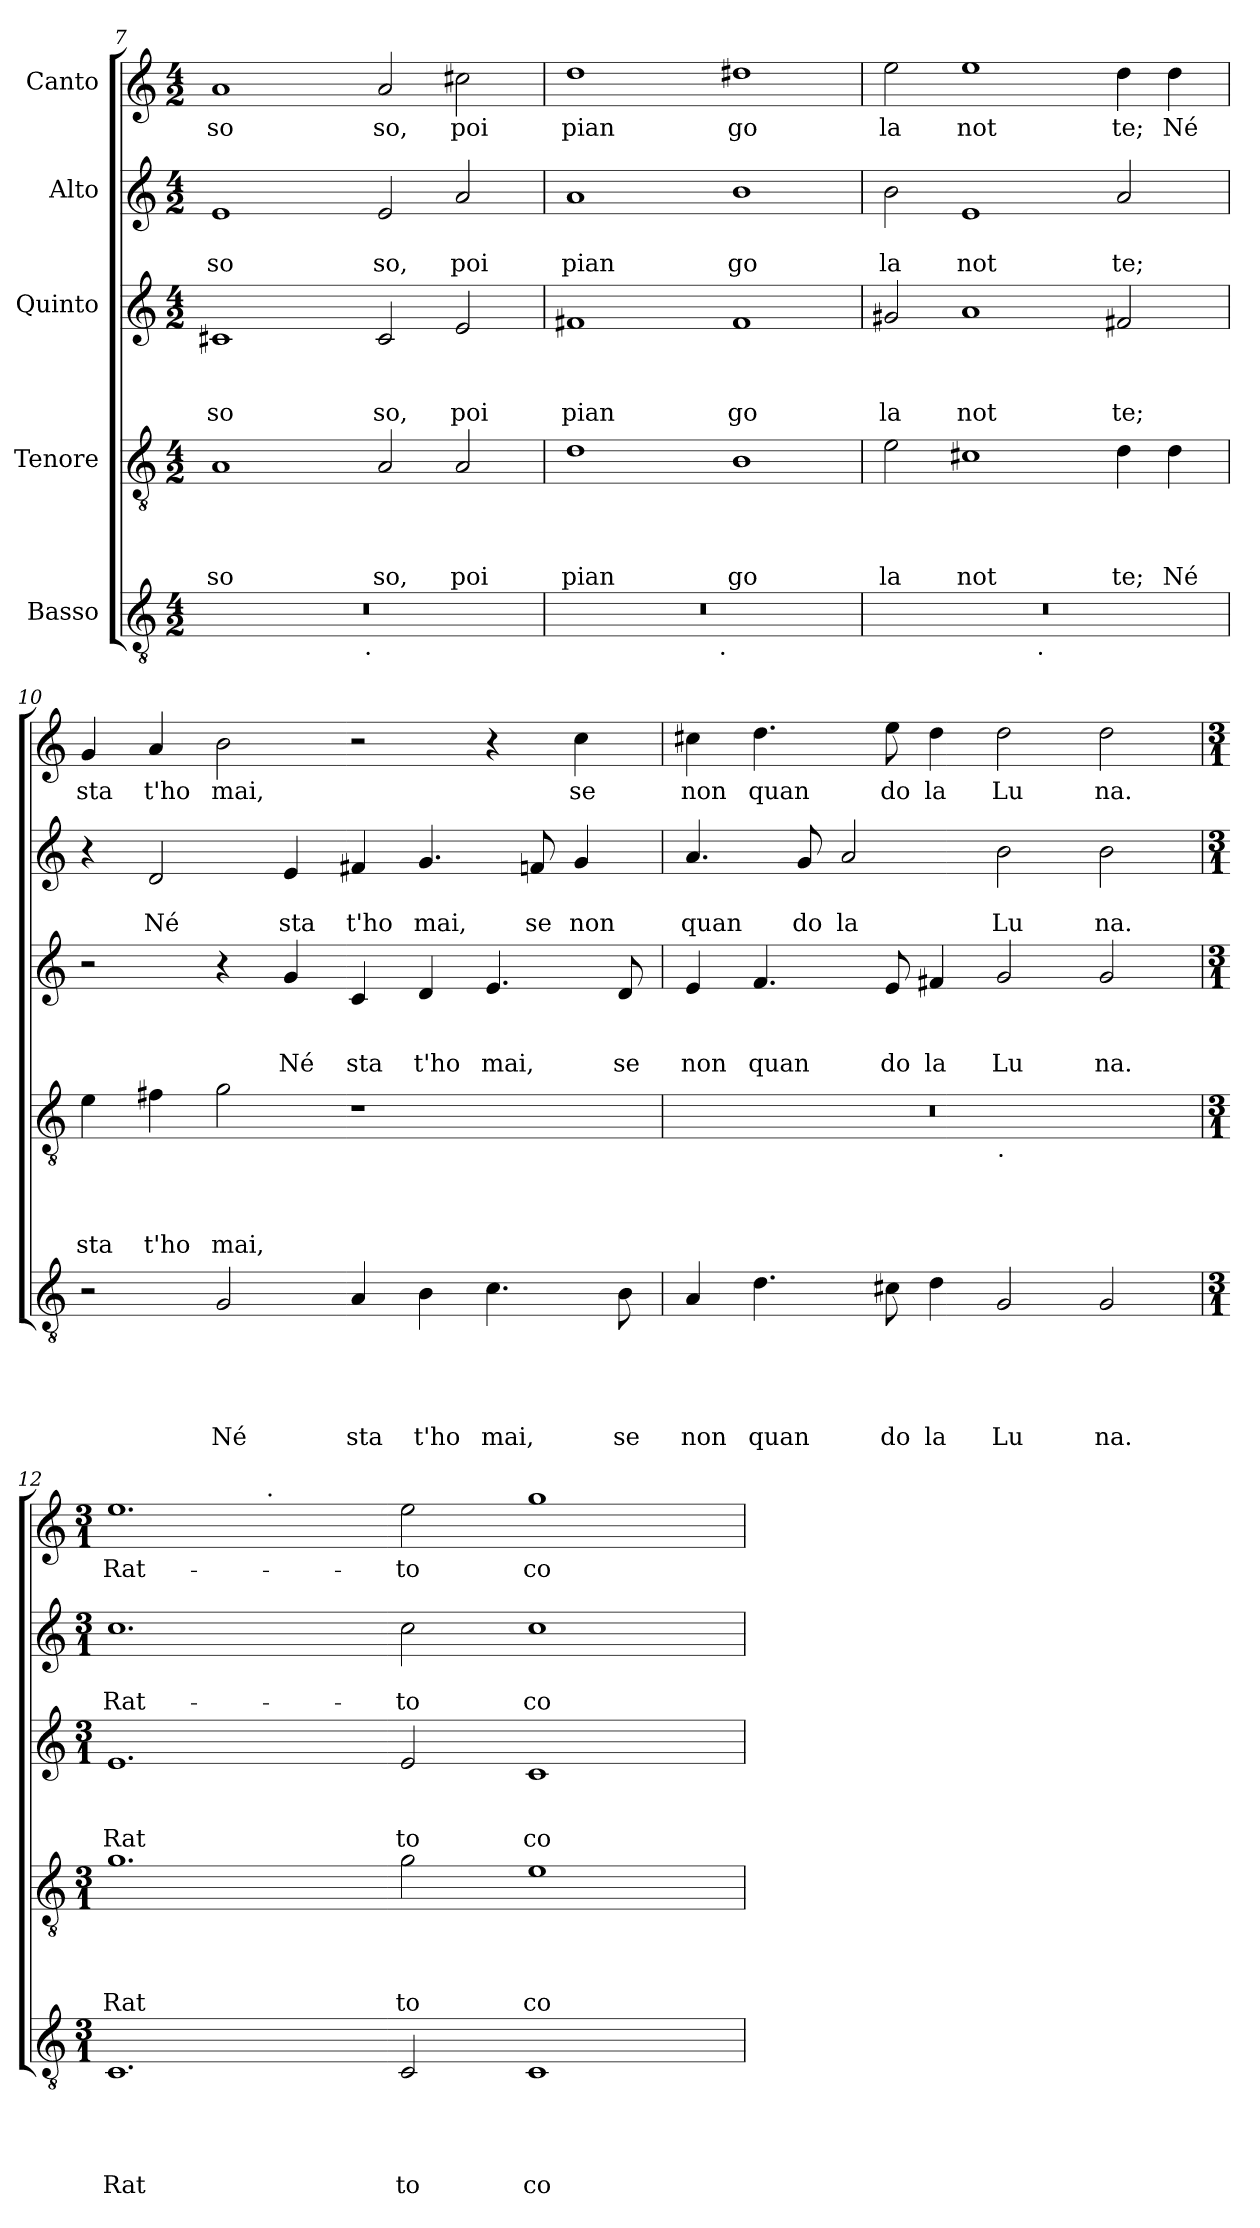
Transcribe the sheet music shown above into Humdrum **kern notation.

**kern	**text	**text	**text	**text	**text	**kern	**text	**text	**text	**text	**kern	**text	**text	**text	**kern	**text	**text	**kern	**text
*part5	*part5	*part5	*part5	*part5	*part5	*part4	*part4	*part4	*part4	*part4	*part3	*part3	*part3	*part3	*part2	*part2	*part2	*part1	*part1
*staff5	*staff5	*staff5	*staff5	*staff5	*staff5	*staff4	*staff4	*staff4	*staff4	*staff4	*staff3	*staff3	*staff3	*staff3	*staff2	*staff2	*staff2	*staff1	*staff1
*I"Basso	*	*	*	*	*	*I"Tenore	*	*	*	*	*I"Quinto	*	*	*	*I"Alto	*	*	*I"Canto	*
*clefGv2	*	*	*	*	*	*clefGv2	*	*	*	*	*clefG2	*	*	*	*clefG2	*	*	*clefG2	*
*k[]	*	*	*	*	*	*k[]	*	*	*	*	*k[]	*	*	*	*k[]	*	*	*k[]	*
*C:	*	*	*	*	*	*C:	*	*	*	*	*C:	*	*	*	*C:	*	*	*C:	*
*M4/2	*	*	*	*	*	*M4/2	*	*	*	*	*M4/2	*	*	*	*M4/2	*	*	*M4/2	*
=7	=7	=7	=7	=7	=7	=7	=7	=7	=7	=7	=7	=7	=7	=7	=7	=7	=7	=7	=7
!	!	!	!	!	!	!	!	!	!	!LO:LY:b	!	!	!	!LO:LY:b	!	!	!LO:LY:b	!	!LO:LY:b
*^	*	*	*	*	*	*	*	*	*	*	*	*	*	*	*	*	*	*	*
0r	2ryy	.	.	.	.	.	1A	.	.	.	so	1c#X	.	.	so	1e	.	so	1a	so
.	4...ryy	.	.	.	.	.	.	.	.	.	.	.	.	.	.	.	.	.	.	.
!	!LO:TX:b:t=.	!	!	!	!	!	!	!	!	!	!	!	!	!	!	!	!	!	!	!
.	1ryy	.	.	.	.	.	.	.	.	.	.	.	.	.	.	.	.	.	.	.
!	!	!	!	!	!	!	!	!	!	!	!LO:LY:b	!	!	!	!LO:LY:b	!	!	!LO:LY:b	!	!LO:LY:b
.	.	.	.	.	.	.	2A/	.	.	.	so,	2c#/	.	.	so,	2e/	.	so,	2a/	so,
!	!	!	!	!	!	!	!	!	!	!	!LO:LY:b	!	!	!	!LO:LY:b	!	!	!LO:LY:b	!	!LO:LY:b
.	.	.	.	.	.	.	2A/	.	.	.	poi	2e/	.	.	poi	2a/	.	poi	2cc#X\	poi
.	32ryy	.	.	.	.	.	.	.	.	.	.	.	.	.	.	.	.	.	.	.
=8	=8	=8	=8	=8	=8	=8	=8	=8	=8	=8	=8	=8	=8	=8	=8	=8	=8	=8	=8	=8
!	!	!	!	!	!	!	!	!	!	!	!LO:LY:b	!	!	!	!LO:LY:b	!	!	!LO:LY:b	!	!LO:LY:b
0r	2ryy	.	.	.	.	.	1d	.	.	.	pian	1f#X	.	.	pian	1a	.	pian	1dd	pian
.	4...ryy	.	.	.	.	.	.	.	.	.	.	.	.	.	.	.	.	.	.	.
!	!LO:TX:b:t=.	!	!	!	!	!	!	!	!	!	!	!	!	!	!	!	!	!	!	!
.	1ryy	.	.	.	.	.	.	.	.	.	.	.	.	.	.	.	.	.	.	.
!	!	!	!	!	!	!	!	!	!	!	!LO:LY:b	!	!	!	!LO:LY:b	!	!	!LO:LY:b	!	!LO:LY:b
.	.	.	.	.	.	.	1B	.	.	.	go	1f#	.	.	go	1b	.	go	1dd#X	go
.	32ryy	.	.	.	.	.	.	.	.	.	.	.	.	.	.	.	.	.	.	.
=9	=9	=9	=9	=9	=9	=9	=9	=9	=9	=9	=9	=9	=9	=9	=9	=9	=9	=9	=9	=9
!	!	!	!	!	!	!	!	!	!	!	!LO:LY:b	!	!	!	!LO:LY:b	!	!	!LO:LY:b	!	!LO:LY:b
0r	2ryy	.	.	.	.	.	2e\	.	.	.	la	2g#X/	.	.	la	2b\	.	la	2ee\	la
!	!	!	!	!	!	!	!	!	!	!	!LO:LY:b	!	!	!	!LO:LY:b	!	!	!LO:LY:b	!	!LO:LY:b
.	4...ryy	.	.	.	.	.	1c#X	.	.	.	not	1a	.	.	not	1e	.	not	1ee	not
!	!LO:TX:b:t=.	!	!	!	!	!	!	!	!	!	!	!	!	!	!	!	!	!	!	!
.	1ryy	.	.	.	.	.	.	.	.	.	.	.	.	.	.	.	.	.	.	.
!	!	!	!	!	!	!	!	!	!	!	!LO:LY:b	!	!	!	!LO:LY:b	!	!	!LO:LY:b	!	!LO:LY:b
.	.	.	.	.	.	.	4d\	.	.	.	te;	2f#X/	.	.	te;	2a/	.	te;	4dd\	te;
!	!	!	!	!	!	!	!	!	!	!	!LO:LY:b	!	!	!	!	!	!	!	!	!LO:LY:b
.	.	.	.	.	.	.	4d\	.	.	.	Né	.	.	.	.	.	.	.	4dd\	Né
.	32ryy	.	.	.	.	.	.	.	.	.	.	.	.	.	.	.	.	.	.	.
=10	=10	=10	=10	=10	=10	=10	=10	=10	=10	=10	=10	=10	=10	=10	=10	=10	=10	=10	=10	=10
!	!	!	!	!	!	!	!	!	!	!	!LO:LY:b	!	!	!	!	!	!	!	!	!LO:LY:b
*v	*v	*	*	*	*	*	*	*	*	*	*	*	*	*	*	*	*	*	*	*
2r	.	.	.	.	.	4e\	.	.	.	sta	2r	.	.	.	4r	.	.	4g/	sta
!	!	!	!	!	!	!	!	!	!	!LO:LY:b	!	!	!	!	!	!	!LO:LY:b	!	!LO:LY:b
.	.	.	.	.	.	4f#X\	.	.	.	t'ho	.	.	.	.	2d/	.	Né	4a/	t'ho
!	!	!	!	!	!LO:LY:b	!	!	!	!	!LO:LY:b	!	!	!	!	!	!	!	!	!LO:LY:b
2G/	.	.	.	.	Né	2g\	.	.	.	mai,	4r	.	.	.	.	.	.	2b\	mai,
!	!	!	!	!	!	!	!	!	!	!	!	!	!	!LO:LY:b	!	!	!LO:LY:b	!	!
.	.	.	.	.	.	.	.	.	.	.	4g/	.	.	Né	4e/	.	sta	.	.
!	!	!	!	!	!LO:LY:b	!	!	!	!	!	!	!	!	!LO:LY:b	!	!	!LO:LY:b	!	!
4A/	.	.	.	.	sta	1r	.	.	.	.	4c/	.	.	sta	4f#X/	.	t'ho	2r	.
!	!	!	!	!	!LO:LY:b	!	!	!	!	!	!	!	!	!LO:LY:b	!	!	!LO:LY:b	!	!
4B\	.	.	.	.	t'ho	.	.	.	.	.	4d/	.	.	t'ho	4.g/	.	mai,	.	.
!	!	!	!	!	!LO:LY:b	!	!	!	!	!	!	!	!	!LO:LY:b	!	!	!	!	!
4.c\	.	.	.	.	mai,	.	.	.	.	.	4.e/	.	.	mai,	.	.	.	4r	.
!	!	!	!	!	!	!	!	!	!	!	!	!	!	!	!	!	!LO:LY:b	!	!
.	.	.	.	.	.	.	.	.	.	.	.	.	.	.	8fn/	.	se	.	.
!	!	!	!	!	!	!	!	!	!	!	!	!	!	!	!	!	!LO:LY:b	!	!LO:LY:b
.	.	.	.	.	.	.	.	.	.	.	.	.	.	.	4g/	.	non	4cc\	se
!	!	!	!	!	!LO:LY:b	!	!	!	!	!	!	!	!	!LO:LY:b	!	!	!	!	!
8B\	.	.	.	.	se	.	.	.	.	.	8d/	.	.	se	.	.	.	.	.
=11	=11	=11	=11	=11	=11	=11	=11	=11	=11	=11	=11	=11	=11	=11	=11	=11	=11	=11	=11
!	!	!	!	!	!LO:LY:b	!	!	!	!	!	!	!	!	!LO:LY:b	!	!	!LO:LY:b	!	!LO:LY:b
*	*	*	*	*	*	*^	*	*	*	*	*	*	*	*	*	*	*	*	*
4A/	.	.	.	.	non	0r	1ryy	.	.	.	.	4e/	.	.	non	4.a/	.	quan	4cc#X\	non
!	!	!	!	!	!LO:LY:b	!	!	!	!	!	!	!	!	!	!LO:LY:b	!	!	!	!	!LO:LY:b
4.d\	.	.	.	.	quan	.	.	.	.	.	.	4.f/	.	.	quan	.	.	.	4.dd\	quan
!	!	!	!	!	!	!	!	!	!	!	!	!	!	!	!	!	!	!LO:LY:b	!	!
.	.	.	.	.	.	.	.	.	.	.	.	.	.	.	.	8g/	.	do	.	.
!	!	!	!	!	!	!	!	!	!	!	!	!	!	!	!	!	!	!LO:LY:b	!	!
.	.	.	.	.	.	.	.	.	.	.	.	.	.	.	.	2a/	.	la	.	.
!	!	!	!	!	!LO:LY:b	!	!	!	!	!	!	!	!	!	!LO:LY:b	!	!	!	!	!LO:LY:b
8c#X\	.	.	.	.	do	.	.	.	.	.	.	8e/	.	.	do	.	.	.	8ee\	do
!	!	!	!	!	!LO:LY:b	!	!	!	!	!	!	!	!	!	!LO:LY:b	!	!	!	!	!LO:LY:b
4d\	.	.	.	.	la	.	.	.	.	.	.	4f#X/	.	.	la	.	.	.	4dd\	la
!	!	!	!	!	!	!	!LO:TX:b:t=.	!	!	!	!	!	!	!	!	!	!	!	!	!
!	!	!	!	!	!LO:LY:b	!	!	!	!	!	!	!	!	!	!LO:LY:b	!	!	!LO:LY:b	!	!LO:LY:b
2G/	.	.	.	.	Lu	.	1ryy	.	.	.	.	2g/	.	.	Lu	2b\	.	Lu	2dd\	Lu
!	!	!	!	!	!LO:LY:b	!	!	!	!	!	!	!	!	!	!LO:LY:b	!	!	!LO:LY:b	!	!LO:LY:b
2G/	.	.	.	.	na.	.	.	.	.	.	.	2g/	.	.	na.	2b\	.	na.	2dd\	na.
*	*	*	*	*	*	*v	*v	*	*	*	*	*	*	*	*	*	*	*	*	*
!!LO:LB:g=z
=12	=12	=12	=12	=12	=12	=12	=12	=12	=12	=12	=12	=12	=12	=12	=12	=12	=12	=12	=12
*M3/1	*	*	*	*	*	*M3/1	*	*	*	*	*M3/1	*	*	*	*M3/1	*	*	*M3/1	*
*	*	*	*	*	*	*^	*	*	*	*	*	*	*	*	*	*	*	*	*
!	!	!	!	!	!LO:LY:b	!	!	!	!	!	!LO:LY:b	!	!	!	!LO:LY:b	!	!	!LO:LY:b	!	!LO:LY:b
*	*	*	*	*	*	*v	*v	*	*	*	*	*	*	*	*	*	*	*	*^	*
1.C	.	.	.	.	Rat	1.g	.	.	.	Rat	1.e	.	.	Rat	1.cc	.	Rat-	1.ee	2ryy	Rat-
.	.	.	.	.	.	.	.	.	.	.	.	.	.	.	.	.	.	.	8ryy	.
.	.	.	.	.	.	.	.	.	.	.	.	.	.	.	.	.	.	.	32ryy	.
!	!	!	!	!	!	!	!	!	!	!	!	!	!	!	!	!	!	!	!LO:TX:a:t=.	!
.	.	.	.	.	.	.	.	.	.	.	.	.	.	.	.	.	.	.	1ryy	.
!	!	!	!	!	!LO:LY:b	!	!	!	!	!LO:LY:b	!	!	!	!LO:LY:b	!	!	!LO:LY:b	!	!	!LO:LY:b
2C/	.	.	.	.	to	2g\	.	.	.	to	2e/	.	.	to	2cc\	.	-to	2ee\	.	-to
.	.	.	.	.	.	.	.	.	.	.	.	.	.	.	.	.	.	.	1ryy	.
!	!	!	!	!	!LO:LY:b	!	!	!	!	!LO:LY:b	!	!	!	!LO:LY:b	!	!	!LO:LY:b	!	!	!LO:LY:b
1C	.	.	.	.	co	1e	.	.	.	co	1c	.	.	co	1cc	.	co-	1gg	.	co-
.	.	.	.	.	.	.	.	.	.	.	.	.	.	.	.	.	.	.	4ryy	.
.	.	.	.	.	.	.	.	.	.	.	.	.	.	.	.	.	.	.	16.ryy	.
*	*	*	*	*	*	*	*	*	*	*	*	*	*	*	*	*	*	*v	*v	*
=	=	=	=	=	=	=	=	=	=	=	=	=	=	=	=	=	=	=	=
*-	*-	*-	*-	*-	*-	*-	*-	*-	*-	*-	*-	*-	*-	*-	*-	*-	*-	*-	*-
